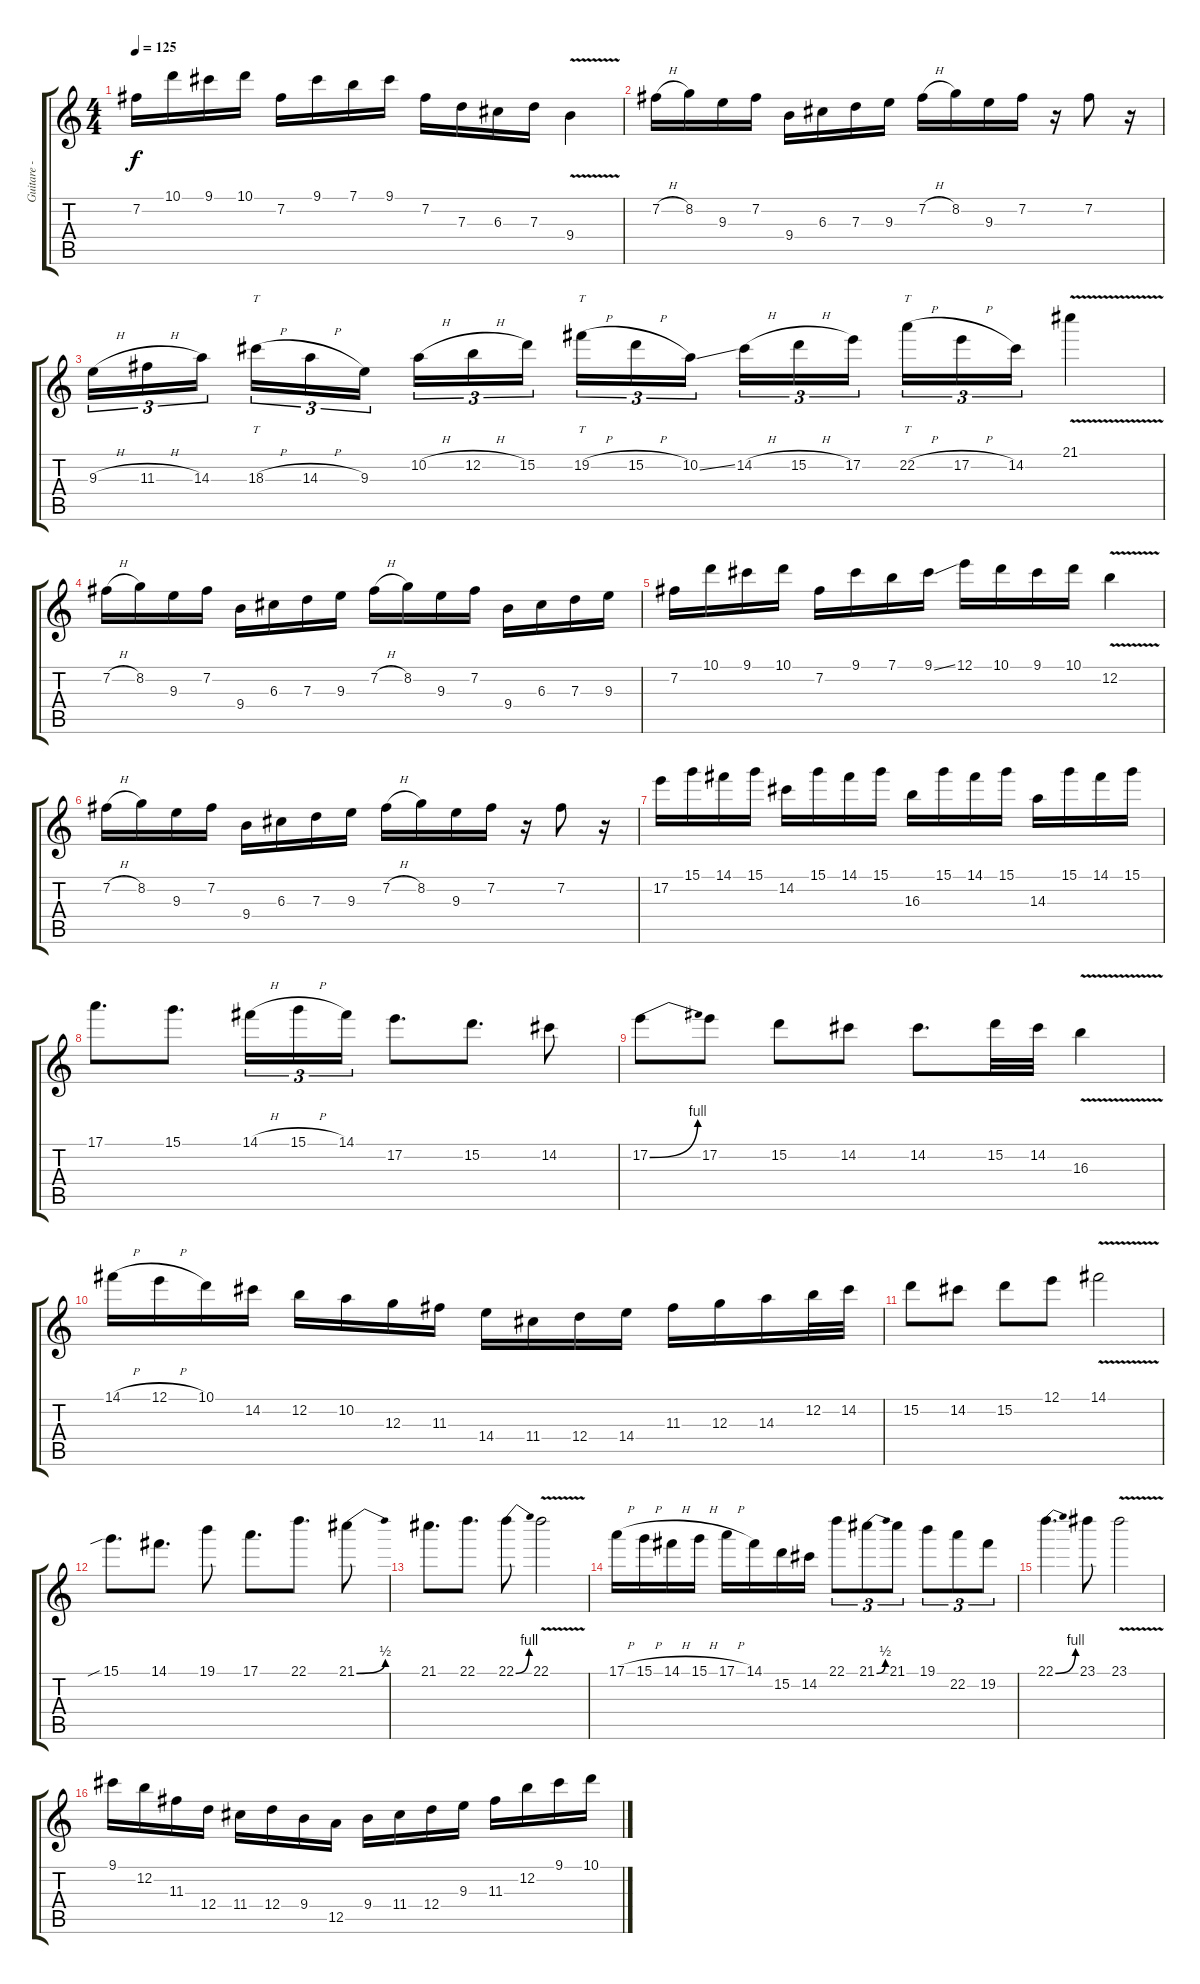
\track ("Guitare - Vinnie Moore" "Guitare - ") {instrument overdrivenguitar}
\staff {score tabs}
\tuning (E4 B3 G3 D3 A2 E2) {hide}
\ts (4 4)
\tempo 125
\clef g2
\ks c
7.2.16{dy f} 10.1.16 9.1.16 10.1.16 7.2.16 9.1.16 7.1.16 9.1.16 7.2.16 7.3.16 6.3.16 7.3.16 9.4{v}.4 |
7.2{h}.16 8.2.16 9.3.16 7.2.16 9.4.16 6.3.16 7.3.16 9.3.16 7.2{h}.16 8.2.16 9.3.16 7.2.16 r.16 7.2.8 r.16 |
9.3{h}.16{tu (3 2)} 11.3{h}.16{tu (3 2)} 14.3.16{tu (3 2) beam splitsecondary} 18.3{h}.16{tt tu (3 2)} 14.3{h}.16{tu (3 2)} 9.3.16{tu (3 2)} 10.2{h}.16{tu (3 2)} 12.2{h}.16{tu (3 2)} 15.2.16{tu (3 2) beam splitsecondary} 19.2{h}.16{tt tu (3 2)} 15.2{h}.16{tu (3 2)} 10.2{ss}.16{tu (3 2)} 14.2{h}.16{tu (3 2)} 15.2{h}.16{tu (3 2)} 17.2.16{tu (3 2) beam splitsecondary} 22.2{h}.16{tt tu (3 2)} 17.2{h}.16{tu (3 2)} 14.2.16{tu (3 2)} 21.1{v}.4 |
7.2{h}.16 8.2.16 9.3.16 7.2.16 9.4.16 6.3.16 7.3.16 9.3.16 7.2{h}.16 8.2.16 9.3.16 7.2.16 9.4.16 6.3.16 7.3.16 9.3.16 |
7.2.16 10.1.16 9.1.16 10.1.16 7.2.16 9.1.16 7.1.16 9.1{ss}.16 12.1.16 10.1.16 9.1.16 10.1.16 12.2{v}.4 |
7.2{h}.16 8.2.16 9.3.16 7.2.16 9.4.16 6.3.16 7.3.16 9.3.16 7.2{h}.16 8.2.16 9.3.16 7.2.16 r.16 7.2.8 r.16 |
17.2.16 15.1.16 14.1.16 15.1.16 14.2.16 15.1.16 14.1.16 15.1.16 16.3.16 15.1.16 14.1.16 15.1.16 14.3.16 15.1.16 14.1.16 15.1.16 |
17.1.8{d} 15.1.8{d} 14.1{h}.16{tu (3 2)} 15.1{h}.16{tu (3 2)} 14.1.16{tu (3 2)} 17.2.8{d} 15.2.8{d} 14.2.8 |
17.2{be (bend 0 0 60 4)}.8 17.2.8 15.2.8 14.2.8 14.2.8{d} 15.2.32 14.2.32 16.3{v}.4 |
14.1{h}.16 12.1{h}.16 10.1.16 14.2.16 12.2.16 10.2.16 12.3.16 11.3.16 14.4.16 11.4.16 12.4.16 14.4.16 11.3.16 12.3.16 14.3.16 12.2.32 14.2.32 |
15.2.8 14.2.8 15.2.8 12.1.8 14.1{v}.2 |
15.1{sib}.8{d} 14.1.8{d} 19.1.8 17.1.8{d} 22.1.8{d} 21.1{be (bend 0 0 60 2)}.8 |
21.1.8{d} 22.1.8{d} 22.1{be (bend 0 0 60 4)}.8 22.1{v}.2 |
17.1{h}.16 15.1{h}.16 14.1{h}.16 15.1{h}.16 17.1{h}.16 14.1.16 15.2.16 14.2.16 22.1.8{tu (3 2)} 21.1{be (bend 0 0 60 2)}.8{tu (3 2)} 21.1.8{tu (3 2)} 19.1.8{tu (3 2)} 22.2.8{tu (3 2)} 19.2.8{tu (3 2)} |
22.1{be (bend 0 0 60 4)}.4{d} 23.1.8 23.1{v}.2 |
9.1.16 12.2.16 11.3.16 12.4.16 11.4.16 12.4.16 9.4.16 12.5.16 9.4.16 11.4.16 12.4.16 9.3.16 11.3.16 12.2.16 9.1.16 10.1.16
